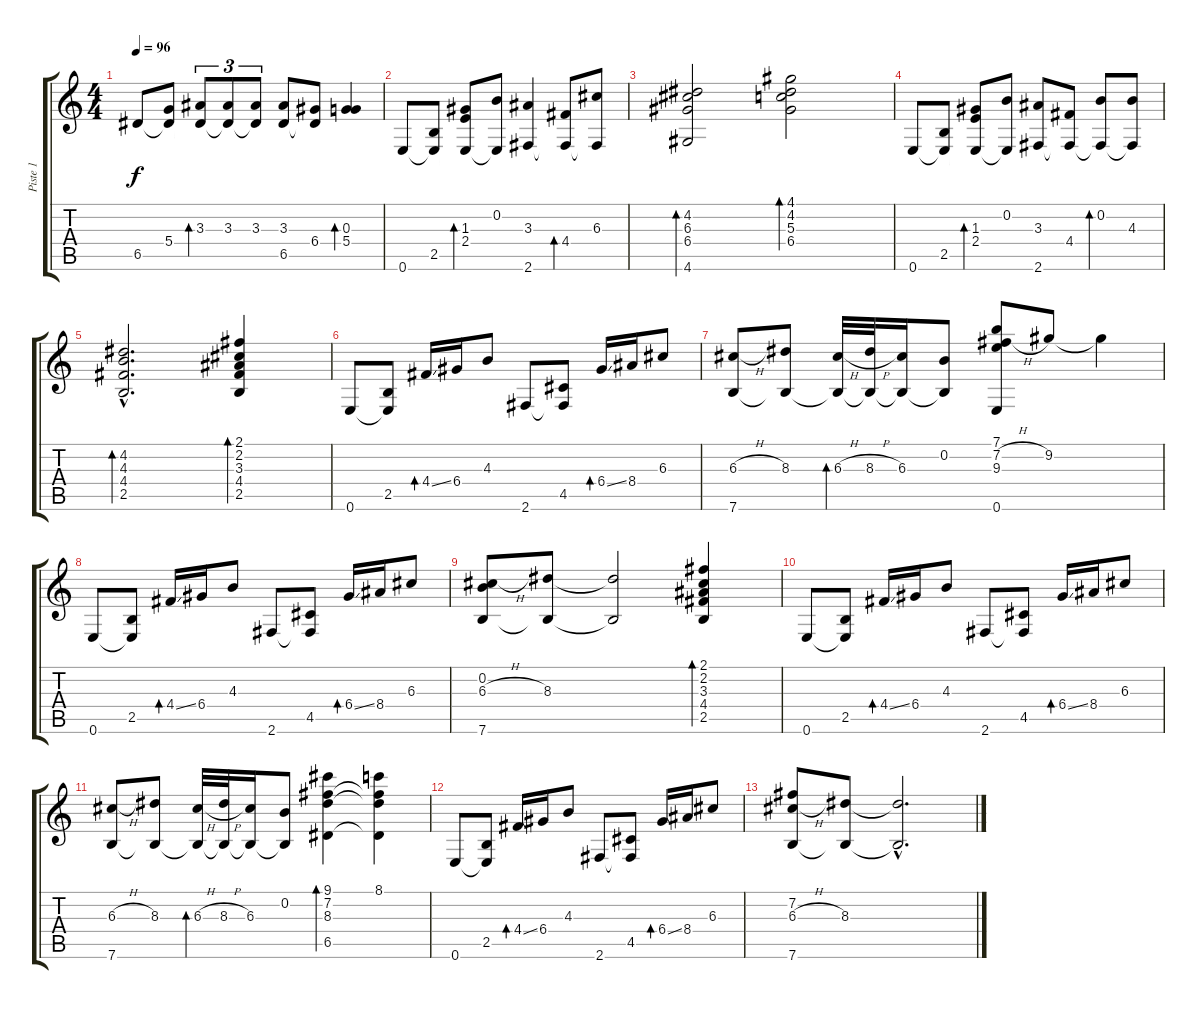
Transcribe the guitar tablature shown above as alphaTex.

\track ("Piste 1" "Piste 1") {instrument acousticguitarsteel}
\staff {score tabs}
\tuning (E4 B3 G3 D3 A2 E2) {hide}
\ts (4 4)
\tempo 96
\clef g2
\ks c
6.5.8{dy f} (5.4 6.5{t}).8 (3.3 6.5{t}).8{tu (3 2) bd 120} (3.3 6.5{t}).8{tu (3 2)} (3.3 6.5{t}).8{tu (3 2)} (3.3 6.5).8 (6.4 6.5{t}).8 (0.3 5.4).4{bd 120} |
0.6.8 (2.5 0.6{t}).8 (1.3 2.4 0.6{t}).8{bd 120} (0.2 0.6{t}).8 (3.3 2.6).4 (4.4 2.6{t}).8{bd 120} (6.3 2.6{t}).8 |
(4.2 6.3 6.4 4.6).2{bd 240} (4.1 4.2 5.3 6.4).2{bd 240} |
0.6.8 (2.5 0.6{t}).8 (1.3 2.4 0.6{t}).8{bd 120} (0.2 0.6{t}).8 (3.3 2.6).8 (4.4 2.6{t}).8 (0.2 2.6{t}).8{bd 120} (4.3 2.6{t}).8 |
(4.2{hac} 4.3{hac} 4.4{hac} 2.5{hac}).2{d bd 240} (2.1 2.2 3.3 4.4 2.5).4{bd 120} |
0.6.8 (2.5 0.6{t}).8 4.4{ss}.16{bd 120} 6.4.16 4.3.8 2.6.8 (4.5 2.6{t}).8 6.4{ss}.16{bd 120} 8.4.16 6.3.8 |
(6.3{h} 7.6).8 (8.3 7.6{t}).8 (6.3{h} 7.6{t}).32{bd 120} (8.3{h} 7.6{t}).32 (6.3 7.6{t}).16 (0.2 7.6{t}).8 (7.1 7.2{h} 9.3 0.6).8 9.2.8 9.2{t}.4 |
0.6.8 (2.5 0.6{t}).8 4.4{ss}.16{bd 120} 6.4.16 4.3.8 2.6.8 (4.5 2.6{t}).8 6.4{ss}.16{bd 120} 8.4.16 6.3.8 |
(0.2 6.3{h} 7.6).8 (8.3 7.6{t}).8 (8.3{t} 7.6{t}).2 (2.1 2.2 3.3 4.4 2.5).4{bd 120} |
0.6.8 (2.5 0.6{t}).8 4.4{ss}.16{bd 120} 6.4.16 4.3.8 2.6.8 (4.5 2.6{t}).8 6.4{ss}.16{bd 120} 8.4.16 6.3.8 |
(6.3{h} 7.6).8 (8.3 7.6{t}).8 (6.3{h} 7.6{t}).32{bd 120} (8.3{h} 7.6{t}).32 (6.3 7.6{t}).16 (0.2 7.6{t}).8 (9.1 7.2 8.3 6.5).4{bd 120} (8.1 7.2{t} 8.3{t} 6.5{t}).4 |
0.6.8 (2.5 0.6{t}).8 4.4{ss}.16{bd 120} 6.4.16 4.3.8 2.6.8 (4.5 2.6{t}).8 6.4{ss}.16{bd 120} 8.4.16 6.3.8 |
(7.2 6.3{h} 7.6).8 (8.3 7.6{t}).8 (8.3{hac t} 7.6{hac t}).2{d}
